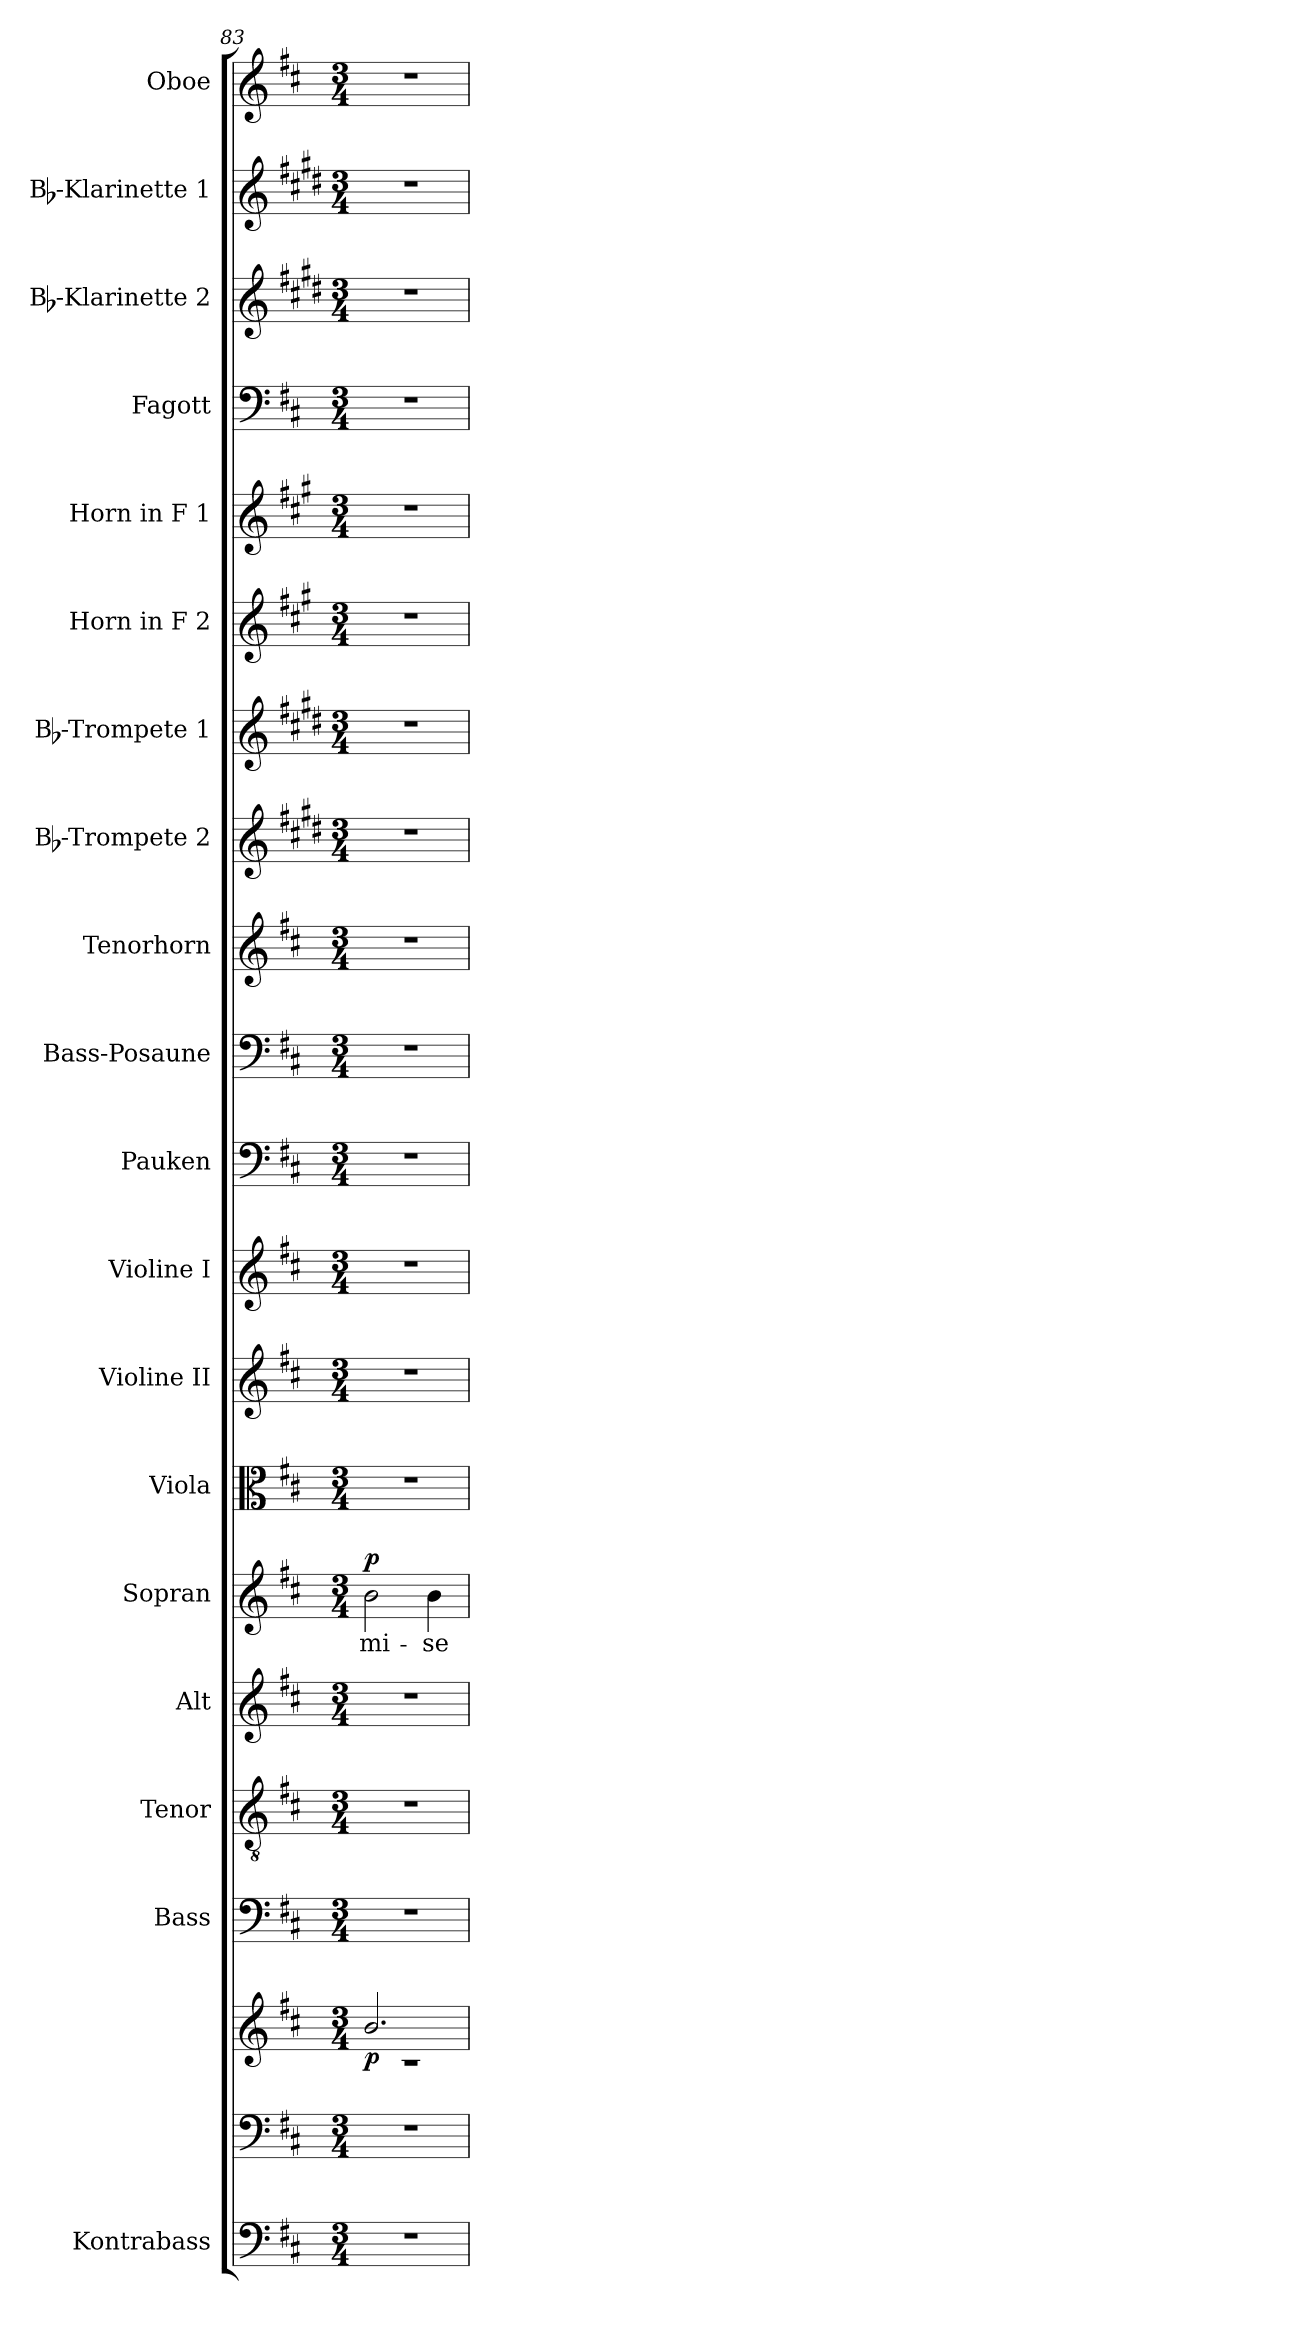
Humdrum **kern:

**kern	**kern	**kern	**dynam	**kern	**kern	**kern	**kern	**text	**dynam	**kern	**kern	**kern	**kern	**kern	**kern	**kern	**kern	**kern	**kern	**kern	**kern	**kern	**kern
*part20	*part19	*part19	*part19	*part18	*part17	*part16	*part15	*part15	*part15	*part14	*part13	*part12	*part11	*part10	*part9	*part8	*part7	*part6	*part5	*part4	*part3	*part2	*part1
*staff21	*staff20	*staff19	*staff19/20	*staff18	*staff17	*staff16	*staff15	*staff15	*staff15	*staff14	*staff13	*staff12	*staff11	*staff10	*staff9	*staff8	*staff7	*staff6	*staff5	*staff4	*staff3	*staff2	*staff1
*I"Kontrabass	*	*	*	*I"Bass	*I"Tenor	*I"Alt	*I"Sopran	*	*	*I"Viola	*I"Violine II	*I"Violine I	*I"Pauken	*I"Bass-Posaune	*I"Tenorhorn	*I"Bb-Trompete 2	*I"Bb-Trompete 1	*I"Horn in F 2	*I"Horn in F 1	*I"Fagott	*I"Bb-Klarinette 2	*I"Bb-Klarinette 1	*I"Oboe
*I'Kb.	*	*	*	*I'B.	*I'T.	*I'A.	*I'S.	*	*	*I'Vla.	*I'Vl. II	*I'Vl. I	*I'Pk.	*I'B. Pos.	*I'T. Hrn.	*I'Bb Trp. 2	*I'Bb Trp. 1	*	*	*I'Fg.	*I'Bb Kl. 2	*I'Bb Kl. 1	*I'Ob.
*clefF4	*clefF4	*clefG2	*	*clefF4	*clefGv2	*clefG2	*clefG2	*	*	*clefC3	*clefG2	*clefG2	*clefF4	*clefF4	*clefG2	*clefG2	*clefG2	*clefG2	*clefG2	*clefF4	*clefG2	*clefG2	*clefG2
*ITrd7c12	*	*	*	*	*	*	*	*	*	*	*	*	*	*	*ITrd8c14	*ITrd1c2	*ITrd1c2	*ITrd4c7	*ITrd4c7	*	*ITrd1c2	*ITrd1c2	*
*k[f#c#]	*k[f#c#]	*k[f#c#]	*	*k[f#c#]	*k[f#c#]	*k[f#c#]	*k[f#c#]	*	*	*k[f#c#]	*k[f#c#]	*k[f#c#]	*k[f#c#]	*k[f#c#]	*k[f#c#]	*k[f#c#]	*k[f#c#]	*k[f#c#]	*k[f#c#]	*k[f#c#]	*k[f#c#]	*k[f#c#]	*k[f#c#]
*D:	*D:	*D:	*	*D:	*D:	*D:	*D:	*	*	*D:	*D:	*D:	*D:	*D:	*D:	*D:	*D:	*D:	*D:	*D:	*D:	*D:	*D:
*M3/4	*M3/4	*M3/4	*	*M3/4	*M3/4	*M3/4	*M3/4	*	*	*M3/4	*M3/4	*M3/4	*M3/4	*M3/4	*M3/4	*M3/4	*M3/4	*M3/4	*M3/4	*M3/4	*M3/4	*M3/4	*M3/4
=83	=83	=83	=83	=83	=83	=83	=83	=83	=83	=83	=83	=83	=83	=83	=83	=83	=83	=83	=83	=83	=83	=83	=83
*	*	*^	*	*	*	*	*	*	*	*	*	*	*	*	*	*	*	*	*	*	*	*	*
!	!	!	!LO:N:vis=1	!LO:DY:b	!	!	!	!	!LO:LY:b	!LO:DY:a	!	!	!	!	!	!	!	!	!	!	!	!	!	!
2.r	2.r	2.b/	2.rc	p	2.r	2.r	2.r	2b\	mi-	p	2.r	2.r	2.r	2.r	2.r	2.r	2.r	2.r	2.r	2.r	2.r	2.r	2.r	2.r
!	!	!	!	!	!	!	!	!	!LO:LY:b	!	!	!	!	!	!	!	!	!	!	!	!	!	!	!
.	.	.	.	.	.	.	.	4b\	-se-	.	.	.	.	.	.	.	.	.	.	.	.	.	.	.
*	*	*v	*v	*	*	*	*	*	*	*	*	*	*	*	*	*	*	*	*	*	*	*	*	*
=	=	=	=	=	=	=	=	=	=	=	=	=	=	=	=	=	=	=	=	=	=	=	=
*-	*-	*-	*-	*-	*-	*-	*-	*-	*-	*-	*-	*-	*-	*-	*-	*-	*-	*-	*-	*-	*-	*-	*-
